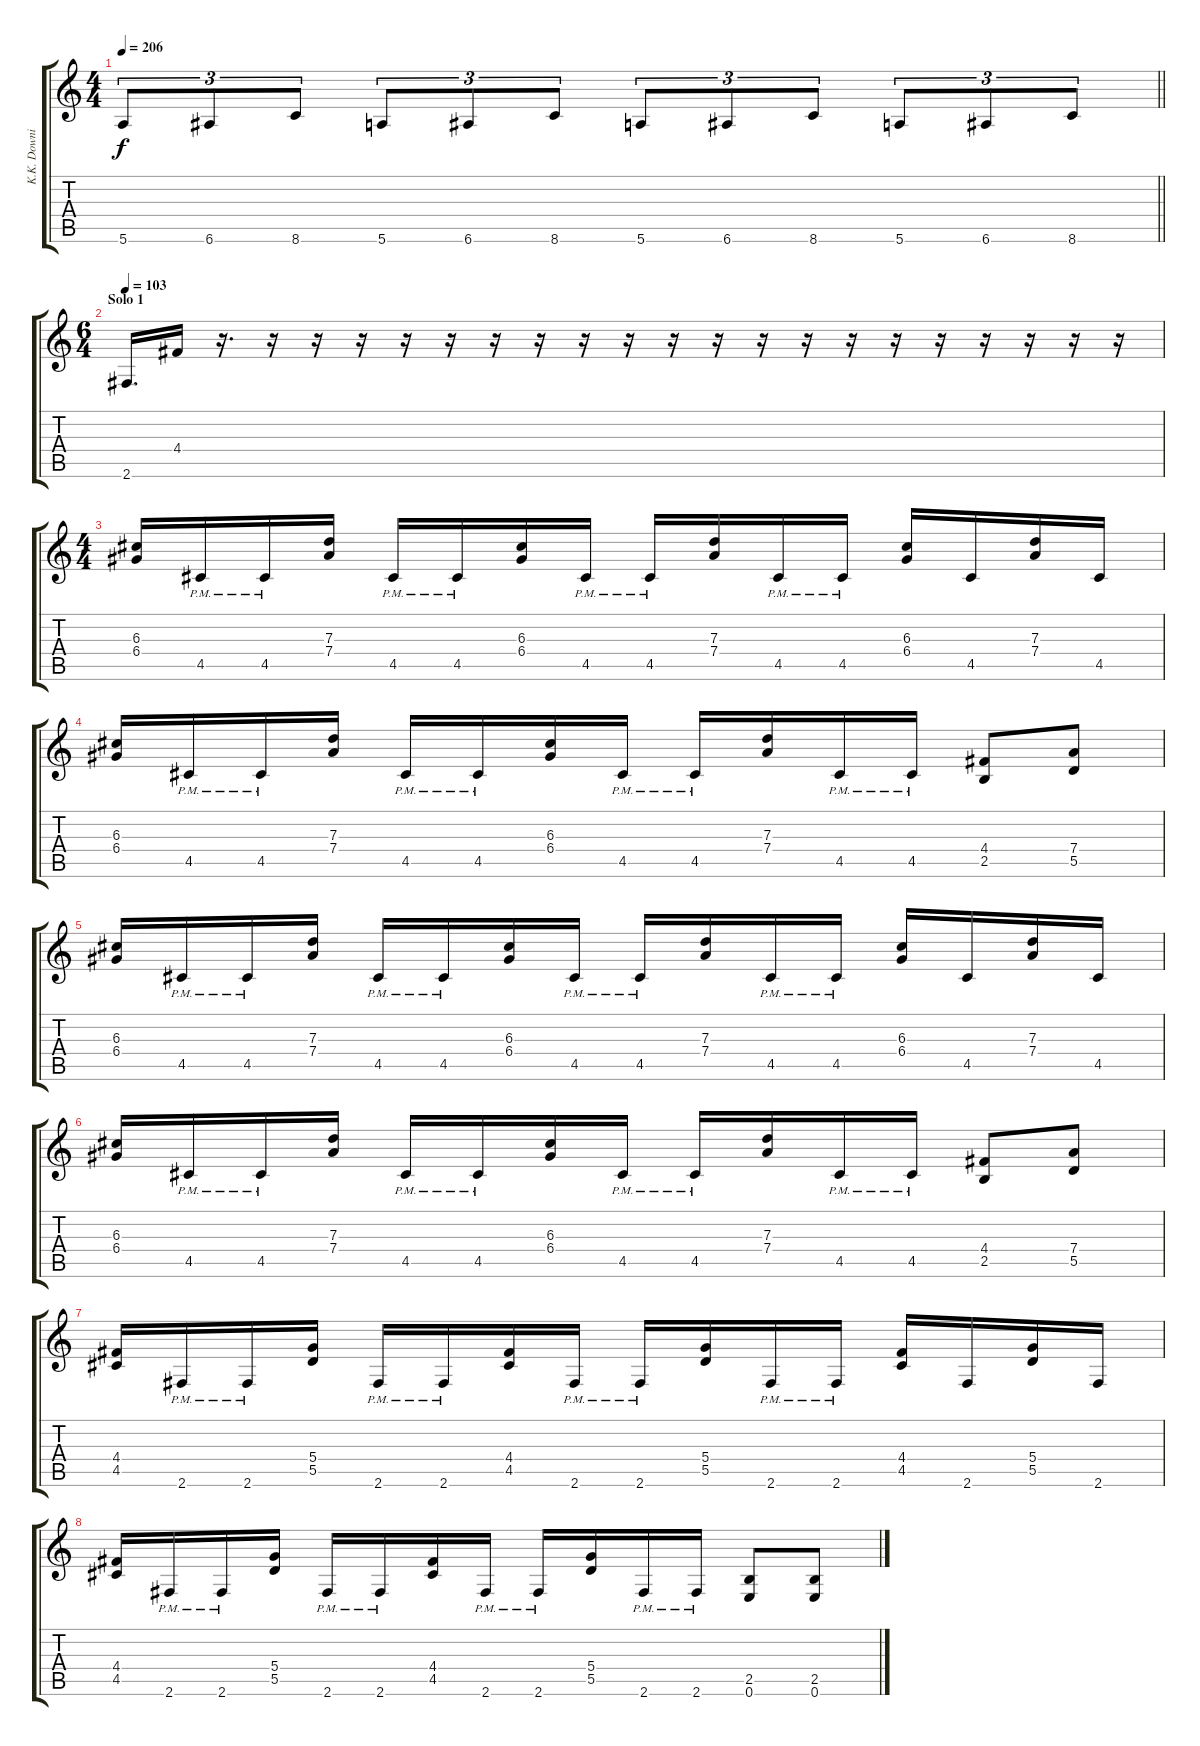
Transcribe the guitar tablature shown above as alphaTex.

\track ("K.K. Downing" "K.K. Downi") {instrument distortionguitar}
\staff {score tabs}
\tuning (E4 B3 G3 D3 A2 E2) {hide}
\ts (4 4)
\tempo 206
\clef g2
\barLineRight lightlight
\ks c
5.6.8{tu (3 2) dy f} 6.6.8{tu (3 2)} 8.6.8{tu (3 2)} 5.6.8{tu (3 2)} 6.6.8{tu (3 2)} 8.6.8{tu (3 2)} 5.6.8{tu (3 2)} 6.6.8{tu (3 2)} 8.6.8{tu (3 2)} 5.6.8{tu (3 2)} 6.6.8{tu (3 2)} 8.6.8{tu (3 2)} |
\ts (6 4)
\section ("" "Solo 1")
\tempo 103
2.6.16{d} 4.4.16 r.16{d} r.16 r.16 r.16 r.16 r.16 r.16 r.16 r.16 r.16 r.16 r.16 r.16 r.16 r.16 r.16 r.16 r.16 r.16 r.16 r.16 |
\ts (4 4)
(6.3 6.4).16 4.5{pm}.16 4.5{pm}.16 (7.3 7.4).16 4.5{pm}.16 4.5{pm}.16 (6.3 6.4).16 4.5{pm}.16 4.5{pm}.16 (7.3 7.4).16 4.5{pm}.16 4.5{pm}.16 (6.3 6.4).16 4.5.16 (7.3 7.4).16 4.5.16 |
(6.3 6.4).16 4.5{pm}.16 4.5{pm}.16 (7.3 7.4).16 4.5{pm}.16 4.5{pm}.16 (6.3 6.4).16 4.5{pm}.16 4.5{pm}.16 (7.3 7.4).16 4.5{pm}.16 4.5{pm}.16 (4.4 2.5).8 (7.4 5.5).8 |
(6.3 6.4).16 4.5{pm}.16 4.5{pm}.16 (7.3 7.4).16 4.5{pm}.16 4.5{pm}.16 (6.3 6.4).16 4.5{pm}.16 4.5{pm}.16 (7.3 7.4).16 4.5{pm}.16 4.5{pm}.16 (6.3 6.4).16 4.5.16 (7.3 7.4).16 4.5.16 |
(6.3 6.4).16 4.5{pm}.16 4.5{pm}.16 (7.3 7.4).16 4.5{pm}.16 4.5{pm}.16 (6.3 6.4).16 4.5{pm}.16 4.5{pm}.16 (7.3 7.4).16 4.5{pm}.16 4.5{pm}.16 (4.4 2.5).8 (7.4 5.5).8 |
(4.4 4.5).16 2.6{pm}.16 2.6{pm}.16 (5.4 5.5).16 2.6{pm}.16 2.6{pm}.16 (4.4 4.5).16 2.6{pm}.16 2.6{pm}.16 (5.4 5.5).16 2.6{pm}.16 2.6{pm}.16 (4.4 4.5).16 2.6.16 (5.4 5.5).16 2.6.16 |
(4.4 4.5).16 2.6{pm}.16 2.6{pm}.16 (5.4 5.5).16 2.6{pm}.16 2.6{pm}.16 (4.4 4.5).16 2.6{pm}.16 2.6{pm}.16 (5.4 5.5).16 2.6{pm}.16 2.6{pm}.16 (2.5 0.6).8 (2.5 0.6).8
